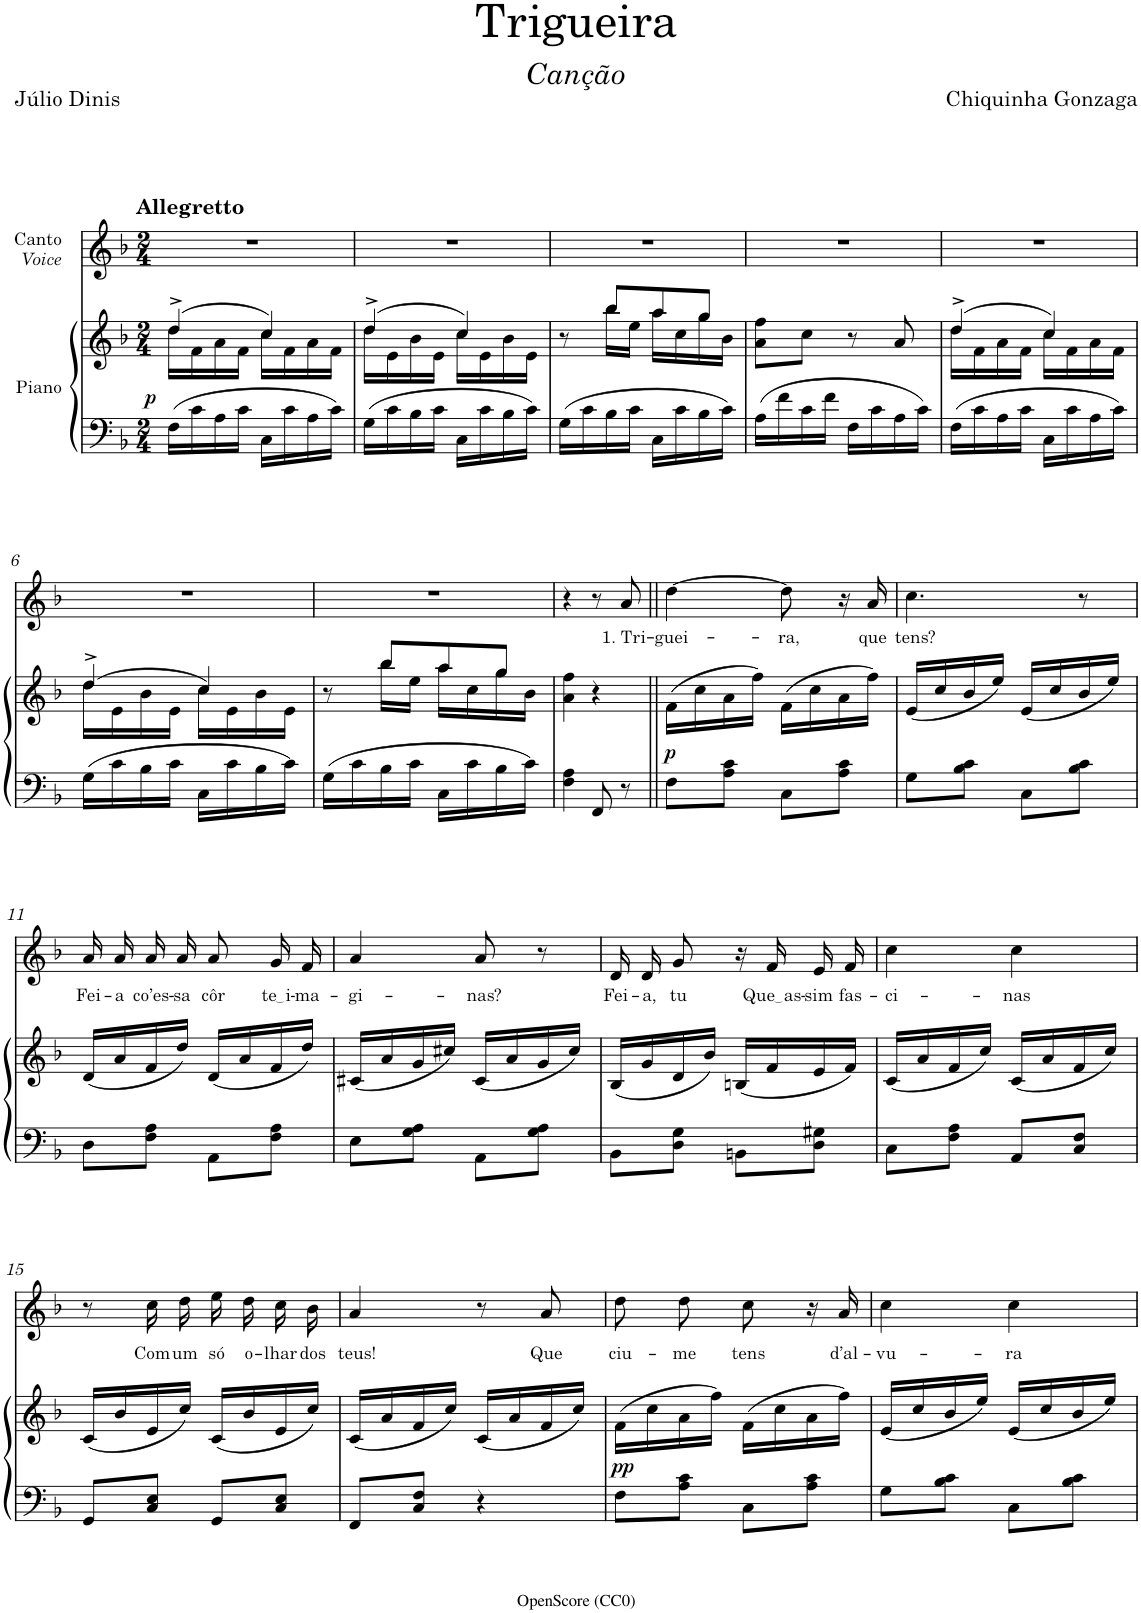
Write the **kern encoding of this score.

**kern	**kern	**dynam	**kern	**text
*part2	*part2	*part2	*part1	*part1
*staff3	*staff2	*staff2/3	*staff1	*staff1
*I"Piano	*	*	*I"Canto Voice	*
*I'Pno	*	*	*	*
*clefF4	*clefG2	*	*clefG2	*
*k[b-]	*k[b-]	*	*k[b-]	*
*M2/4	*M2/4	*	*M2/4	*
=1	=1	=1	=1	=1
*	*^	*	*	*
!	!	!	!	!LO:TX:a:B:t=Allegretto	!
!	!	!	!LO:DY:b	!	!
16F\LL	(4dd^/	16dd\LL	p	2r	.
16c\	.	16f\	.	.	.
16A\	.	16a\	.	.	.
16c\JJ	.	16f\JJ	.	.	.
16C\LL	4cc/)	16cc\LL	.	.	.
16c\	.	16f\	.	.	.
16A\	.	16a\	.	.	.
16c\JJ	.	16f\JJ	.	.	.
=2	=2	=2	=2	=2	=2
16G\LL	(4dd^/	16dd\LL	.	2r	.
16c\	.	16e\	.	.	.
16B-\	.	16b-\	.	.	.
16c\JJ	.	16e\JJ	.	.	.
16C\LL	4cc/)	16cc\LL	.	.	.
16c\	.	16e\	.	.	.
16B-\	.	16b-\	.	.	.
16c\JJ	.	16e\JJ	.	.	.
=3	=3	=3	=3	=3	=3
16G\LL	8r	8ryy	.	2r	.
16c\	.	.	.	.	.
16B-\	8bb-/L	16bb-\LL	.	.	.
16c\JJ	.	16ee\JJ	.	.	.
16C\LL	8aa/	16aa\LL	.	.	.
16c\	.	16cc\	.	.	.
16B-\	8gg/J	16gg\	.	.	.
16c\JJ	.	16b-\JJ	.	.	.
*	*v	*v	*	*	*
=4	=4	=4	=4	=4
16A\LL	8a\ 8ff\L	.	2r	.
16f\	.	.	.	.
16c\	8cc\J	.	.	.
16f\JJ	.	.	.	.
16F\LL	8r	.	.	.
16c\	.	.	.	.
16A\	8a/	.	.	.
16c\JJ	.	.	.	.
=5	=5	=5	=5	=5
*	*^	*	*	*
16F\LL	(4dd^/	16dd\LL	.	2r	.
16c\	.	16f\	.	.	.
16A\	.	16a\	.	.	.
16c\JJ	.	16f\JJ	.	.	.
16C\LL	4cc/)	16cc\LL	.	.	.
16c\	.	16f\	.	.	.
16A\	.	16a\	.	.	.
16c\JJ	.	16f\JJ	.	.	.
!!LO:LB:g=z
=6	=6	=6	=6	=6	=6
16G\LL	(4dd^/	16dd\LL	.	2r	.
16c\	.	16e\	.	.	.
16B-\	.	16b-\	.	.	.
16c\JJ	.	16e\JJ	.	.	.
16C\LL	4cc/)	16cc\LL	.	.	.
16c\	.	16e\	.	.	.
16B-\	.	16b-\	.	.	.
16c\JJ	.	16e\JJ	.	.	.
=7	=7	=7	=7	=7	=7
16G\LL	8r	8ryy	.	2r	.
16c\	.	.	.	.	.
16B-\	8bb-/L	16bb-\LL	.	.	.
16c\JJ	.	16ee\JJ	.	.	.
16C\LL	8aa/	16aa\LL	.	.	.
16c\	.	16cc\	.	.	.
16B-\	8gg/J	16gg\	.	.	.
16c\JJ	.	16b-\JJ	.	.	.
*	*v	*v	*	*	*
=8	=8	=8	=8	=8
4F\ 4A\	4a\ 4ff\	.	4r	.
8FF/	4r	.	8r	.
!	!	!	!	!LO:LY:b
8r	.	.	8a/	1. Tri-
=9||	=9||	=9||	=9||	=9||
!	!	!LO:DY:b	!	!LO:LY:b
8F\L	(16f\LL	p	[4dd\	-guei-
.	16cc\	.	.	.
8A\ 8c\J	16a\	.	.	.
.	16ff\JJ)	.	.	.
!	!	!	!	!LO:LY:b
8C\L	(16f\LL	.	8dd\]	-ra,
.	16cc\	.	.	.
8A\ 8c\J	16a\	.	16r	.
!	!	!	!	!LO:LY:b
.	16ff\JJ)	.	16a/	que
=10	=10	=10	=10	=10
!	!	!	!	!LO:LY:b
8G\L	(16e/LL	.	4.cc\	tens?
.	16cc/	.	.	.
8B-\ 8c\J	16b-/	.	.	.
.	16ee/JJ)	.	.	.
8C\L	(16e/LL	.	.	.
.	16cc/	.	.	.
8B-\ 8c\J	16b-/	.	8r	.
.	16ee/JJ)	.	.	.
!!LO:LB:g=z
=11	=11	=11	=11	=11
!	!	!	!	!LO:LY:b
8D\L	(16d/LL	.	16a/LL	Fei-
!	!	!	!	!LO:LY:b
.	16a/	.	16a/J	-a
!	!	!	!	!LO:LY:b
8F\ 8A\J	16f/	.	16a/L	co’es-
!	!	!	!	!LO:LY:b
.	16dd/JJ)	.	16a/JJ	-sa
!	!	!	!	!LO:LY:b
8AA\L	(16d/LL	.	8a/L	côr
.	16a/	.	.	.
!	!	!	!	!LO:LY:b
8F\ 8A\J	16f/	.	16g/L	te i
!	!	!	!	!LO:LY:b
.	16dd/JJ)	.	16f/JJ	-ma-
=12	=12	=12	=12	=12
!	!	!	!	!LO:LY:b
8E\L	(16c#X/LL	.	4a/	-gi-
.	16a/	.	.	.
8G\ 8A\J	16g/	.	.	.
.	16cc#X/JJ)	.	.	.
!	!	!	!	!LO:LY:b
8AA\L	(16c#/LL	.	8a/	-nas?
.	16a/	.	.	.
8G\ 8A\J	16g/	.	8r	.
.	16cc#/JJ)	.	.	.
=13	=13	=13	=13	=13
!	!	!	!	!LO:LY:b
8BB-\L	(16B-/LL	.	16d/LL	Fei-
!	!	!	!	!LO:LY:b
.	16g/	.	16d/J	-a,
!	!	!	!	!LO:LY:b
8D\ 8G\J	16d/	.	8g/J	tu
.	16b-/JJ)	.	.	.
8BBn\L	(16Bn/LL	.	16r	.
!	!	!	!	!LO:LY:b
.	16f/	.	16f/LL	Que as
!	!	!	!	!LO:LY:b
8D\ 8G#X\J	16e/	.	16e/	-sim
!	!	!	!	!LO:LY:b
.	16f/JJ)	.	16f/JJ	fas-
=14	=14	=14	=14	=14
!	!	!	!	!LO:LY:b
8C\L	(16c/LL	.	4cc\	-ci-
.	16a/	.	.	.
8F\ 8A\J	16f/	.	.	.
.	16cc/JJ)	.	.	.
!	!	!	!	!LO:LY:b
8AA/L	(16c/LL	.	4cc\	-nas
.	16a/	.	.	.
8C/ 8F/J	16f/	.	.	.
.	16cc/JJ)	.	.	.
!!LO:LB:g=z
=15	=15	=15	=15	=15
8GG/L	(16c/LL	.	8r	.
.	16b-/	.	.	.
!	!	!	!	!LO:LY:b
8C/ 8E/J	16e/	.	16cc\LL	Com
!	!	!	!	!LO:LY:b
.	16cc/JJ)	.	16dd\JJ	um
!	!	!	!	!LO:LY:b
8GG/L	(16c/LL	.	16ee\LL	só
!	!	!	!	!LO:LY:b
.	16b-/	.	16dd\J	o-
!	!	!	!	!LO:LY:b
8C/ 8E/J	16e/	.	16cc\L	-lhar
!	!	!	!	!LO:LY:b
.	16cc/JJ)	.	16b-\JJ	dos
=16	=16	=16	=16	=16
!	!	!	!	!LO:LY:b
8FF/L	(16c/LL	.	4a/	teus!
.	16a/	.	.	.
8C/ 8F/J	16f/	.	.	.
.	16cc/JJ)	.	.	.
4r	(16c/LL	.	8r	.
.	16a/	.	.	.
!	!	!	!	!LO:LY:b
.	16f/	.	8a/	Que
.	16cc/JJ)	.	.	.
=17	=17	=17	=17	=17
!	!	!LO:DY:b	!	!LO:LY:b
8F\L	(16f\LL	pp	8dd\L	ciu-
.	16cc\	.	.	.
!	!	!	!	!LO:LY:b
8A\ 8c\J	16a\	.	8dd\J	-me
.	16ff\JJ)	.	.	.
!	!	!	!	!LO:LY:b
8C\L	(16f\LL	.	8cc\	tens
.	16cc\	.	.	.
8A\ 8c\J	16a\	.	16r	.
!	!	!	!	!LO:LY:b
.	16ff\JJ)	.	16a/	d’al-
=18	=18	=18	=18	=18
!	!	!	!	!LO:LY:b
8G\L	(16e/LL	.	4cc\	-vu-
.	16cc/	.	.	.
8B-\ 8c\J	16b-/	.	.	.
.	16ee/JJ)	.	.	.
!	!	!	!	!LO:LY:b
8C\L	(16e/LL	.	4cc\	-ra
.	16cc/	.	.	.
8B-\ 8c\J	16b-/	.	.	.
.	16ee/JJ)	.	.	.
=	=	=	=	=
*-	*-	*-	*-	*-
